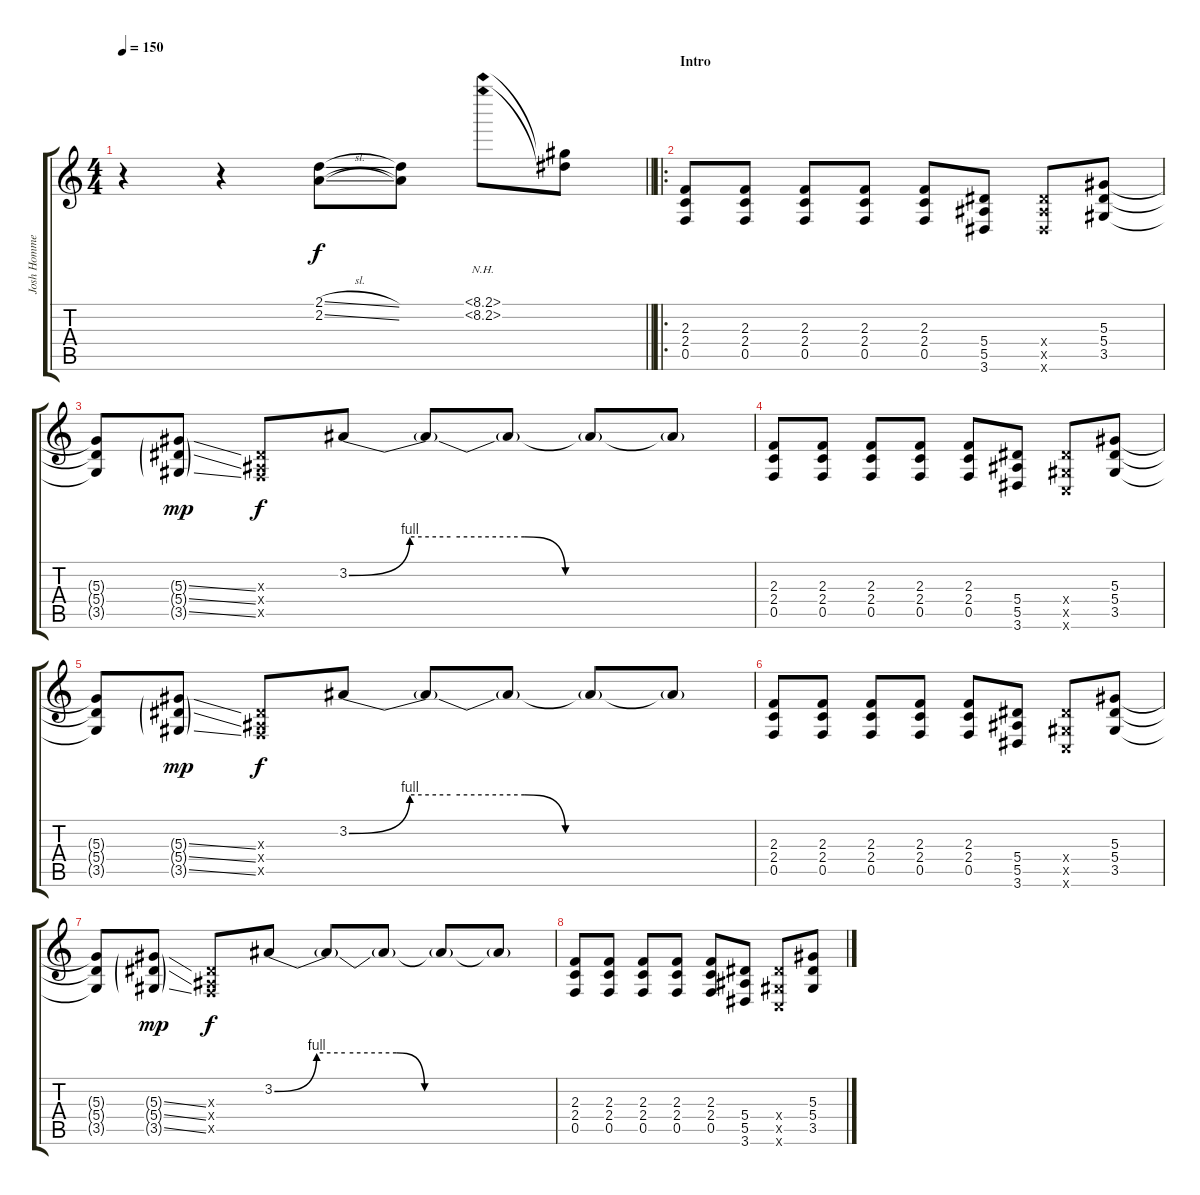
\track ("Josh Homme" "Josh Homme") {instrument distortionguitar}
\staff {score tabs}
\tuning (C4 G3 Eb3 Bb2 F2 C2) {hide}
\ts (4 4)
\tempo 150
\clef g2
\barLineRight lightlight
\ks c
r.4{dy f instrument distortionguitar} r.4 (2.1{sl} 2.2{sl}).8 (2.1{t} 2.2{t}).8 (8.1{nh} 8.2{nh}).8 (8.1{t} 8.2{t}).8 |
\ro
\section ("" "Intro")
(2.3 2.4 0.5).8 (2.3 2.4 0.5).8 (2.3 2.4 0.5).8 (2.3 2.4 0.5).8 (2.3 2.4 0.5).8 (5.4 5.5 3.6).8 (5.4{x} 5.5{x} 3.6{x}).8 (5.3 5.4 3.5).8 |
(5.3{t} 5.4{t} 3.5{t}).8 (5.3{ss g} 5.4{ss g} 3.5{ss g}).8{dy mp} (0.3{x} 0.4{x} 0.5{x}).8{dy f} 3.2{be (custom 0 0 9 4 15 4 26 4 32 0 45 0 60 0)}.8 3.2{t}.8 3.2{t}.8 3.2{t}.8 3.2{t}.8 |
(2.3 2.4 0.5).8 (2.3 2.4 0.5).8 (2.3 2.4 0.5).8 (2.3 2.4 0.5).8 (2.3 2.4 0.5).8 (5.4 5.5 3.6).8 (5.4{x} 3.5{x} 0.6{x}).8 (5.3 5.4 3.5).8 |
(5.3{t} 5.4{t} 3.5{t}).8 (5.3{ss g} 5.4{ss g} 3.5{ss g}).8{dy mp} (0.3{x} 0.4{x} 0.5{x}).8{dy f} 3.2{be (custom 0 0 9 4 15 4 26 4 32 0 45 0 60 0)}.8 3.2{t}.8 3.2{t}.8 3.2{t}.8 3.2{t}.8 |
(2.3 2.4 0.5).8 (2.3 2.4 0.5).8 (2.3 2.4 0.5).8 (2.3 2.4 0.5).8 (2.3 2.4 0.5).8 (5.4 5.5 3.6).8 (5.4{x} 3.5{x} 0.6{x}).8 (5.3 5.4 3.5).8 |
(5.3{t} 5.4{t} 3.5{t}).8 (5.3{ss g} 5.4{ss g} 3.5{ss g}).8{dy mp} (0.3{x} 0.4{x} 0.5{x}).8{dy f} 3.2{be (custom 0 0 9 4 15 4 26 4 32 0 45 0 60 0)}.8 3.2{t}.8 3.2{t}.8 3.2{t}.8 3.2{t}.8 |
(2.3 2.4 0.5).8 (2.3 2.4 0.5).8 (2.3 2.4 0.5).8 (2.3 2.4 0.5).8 (2.3 2.4 0.5).8 (5.4 5.5 3.6).8 (5.4{x} 3.5{x} 0.6{x}).8 (5.3 5.4 3.5).8
